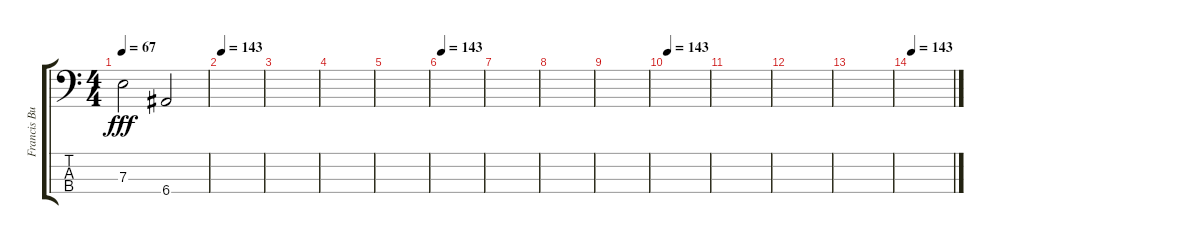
\track ("Francis Buchholz" "Francis Bu") {instrument electricbasspick}
\staff {score tabs}
\tuning (G2 D2 A1 E1) {hide}
\ts (4 4)
\tempo 67
\clef f4
\ks c
7.3.2{dy fff} 6.4.2 |
\tempo 143
|
|
|
|
\tempo 143
|
|
|
|
\tempo 143
|
|
|
|
\tempo 143
